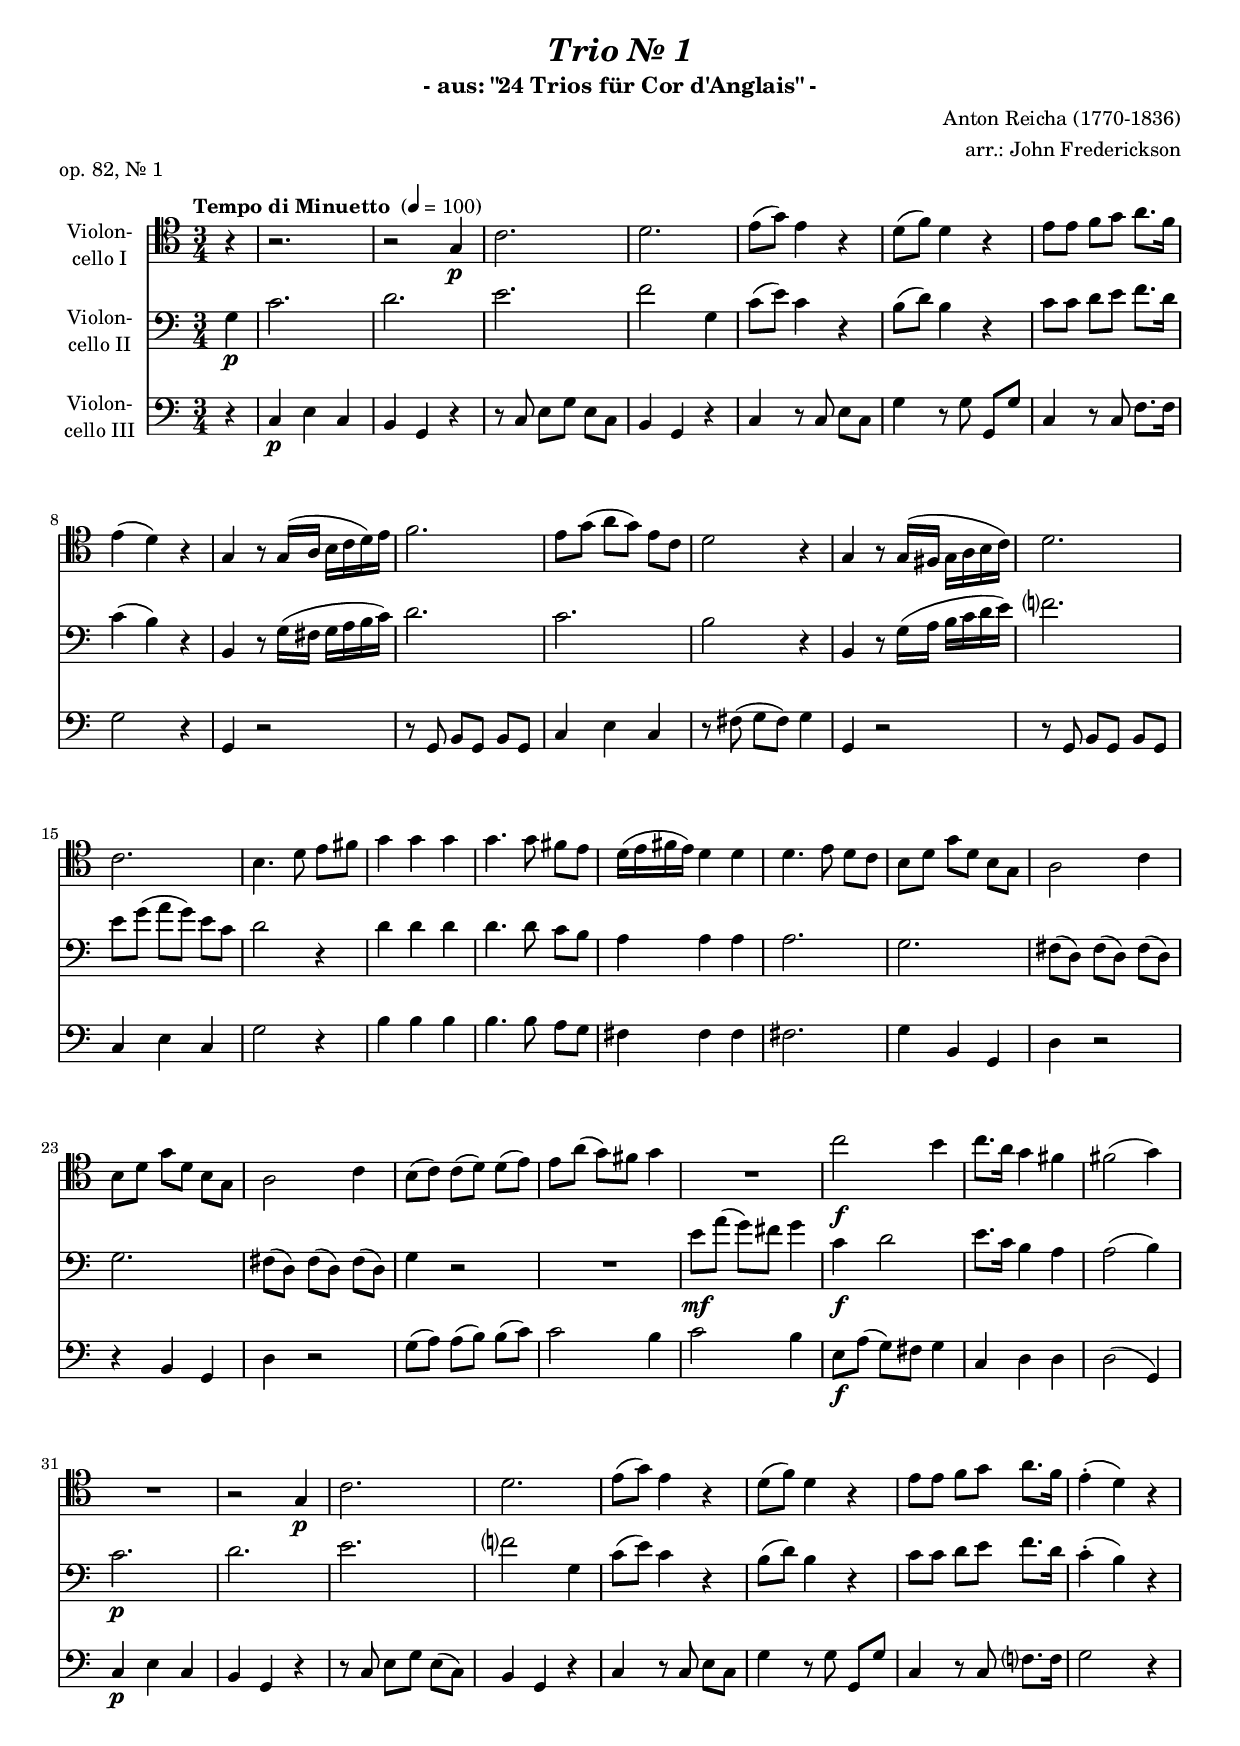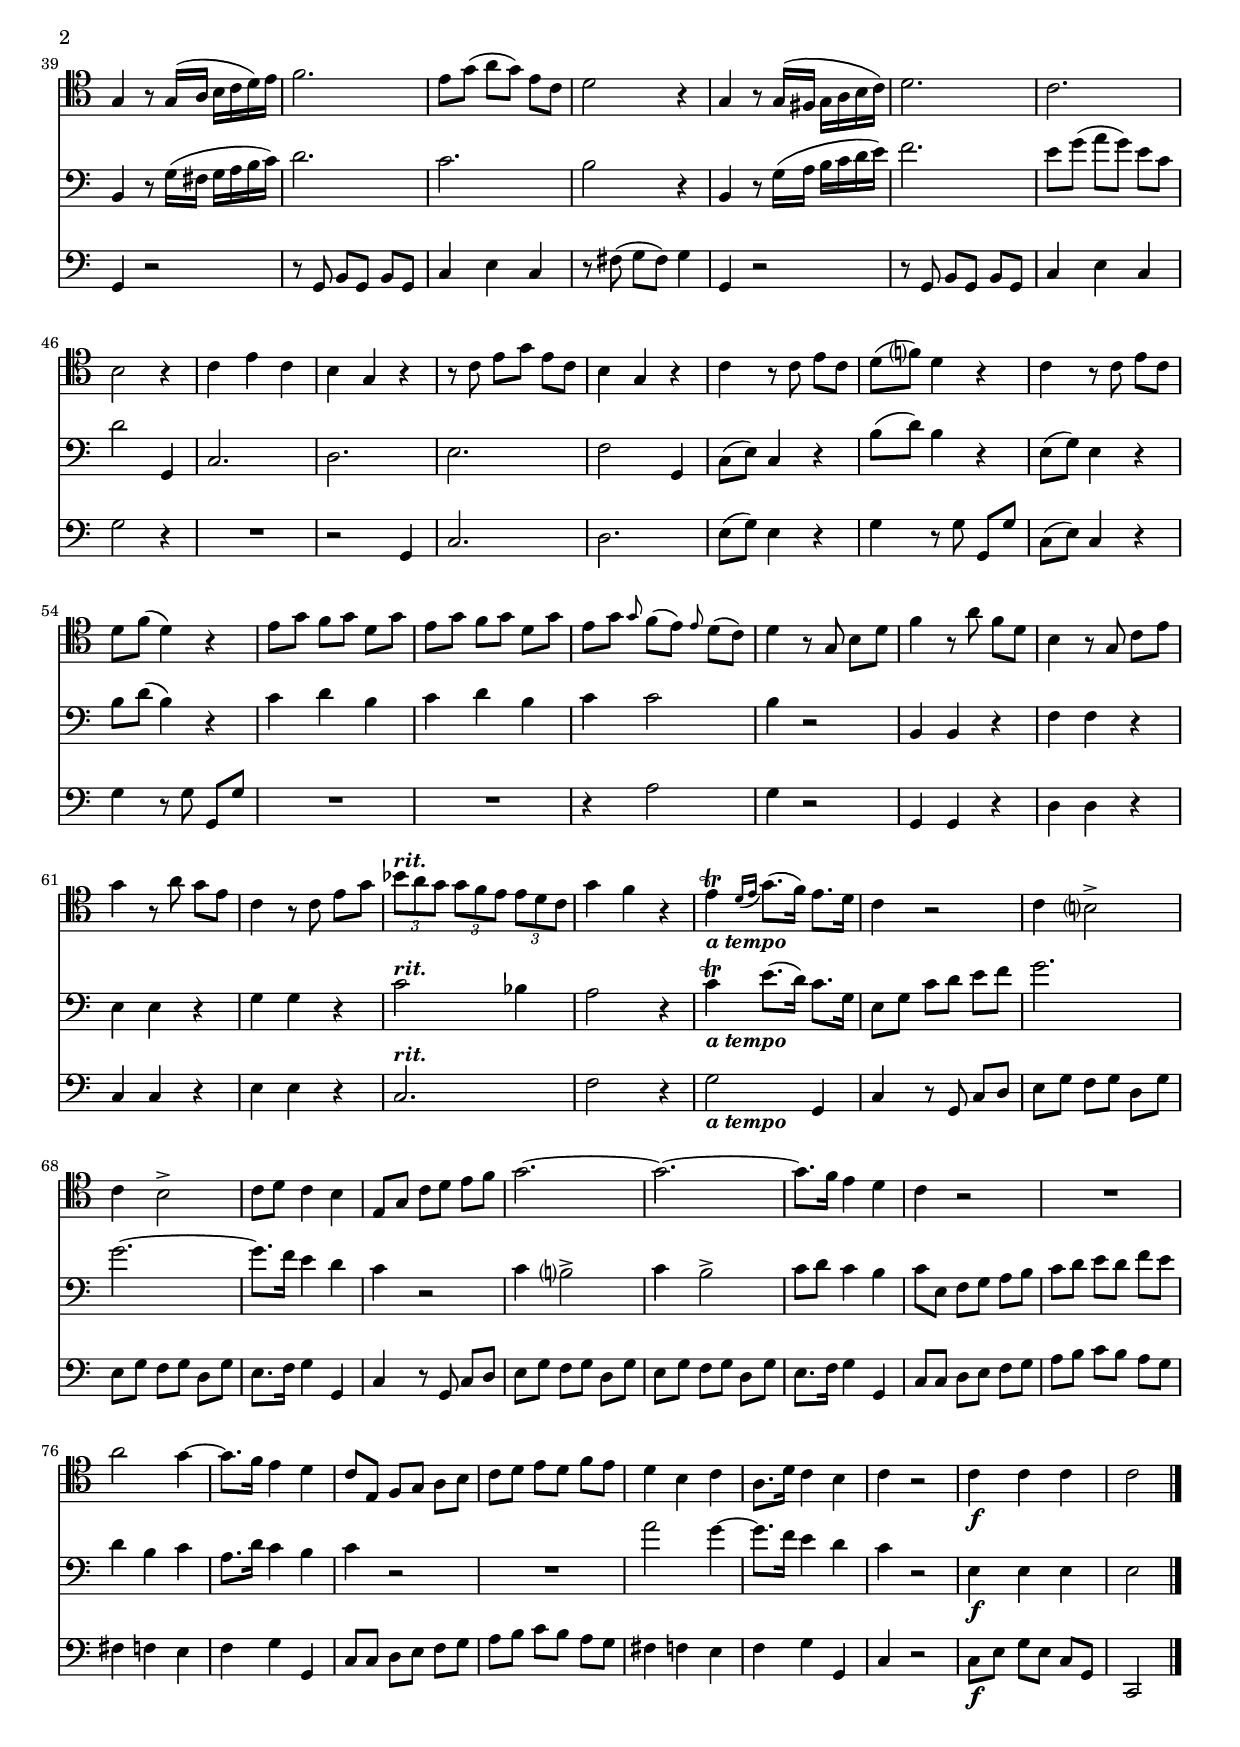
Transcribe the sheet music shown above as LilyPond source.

\version "2.14.2"
\include "deutsch.ly"

#(set-global-staff-size 17.5)

\header {
  title     = \markup \bold \italic "Trio Nr. 1"
  subtitle  = "- aus: \"24 Trios für Cor d'Anglais\" -"
  composer  = "Anton Reicha (1770-1836)"
  arranger  = "arr.: John Frederickson"
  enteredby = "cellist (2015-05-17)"
  piece     = "op. 82, Nr. 1"
}

voiceconsts = {
  \key c \major
  \clef "bass"
  \time 3/4
  \tempo "Tempo di Minuetto " 4=100
  \numericTimeSignature
  \compressFullBarRests
  \set tupletSpannerDuration = #(ly:make-moment 1 4)
  % Set default beaming for all staves
  \set Timing.beamExceptions = #'()
  \set Timing.baseMoment     = #(ly:make-moment 1 4)
  \set Timing.beatStructure  = #'(1 1 1)
}

mist = "string ensemble 1"
miba = "drawbar organ"
%mist = "church organ"
%miba = "church organ"

atp = \markup \bold \italic "a tempo"
rit = \markup \bold \italic "rit."

va = \relative c'' {
  \voiceconsts
  \clef "tenor"
  
  \partial 4
  r4
  r2.
  r2 g4\p
  c2.
  d
  e8( g) e4 r
  d8( f) d4 r
  e8 e f g a8. f16
  e4( d) r

  g, r8 g16( a h c d) e
  f2.
  e8 g( a g) e c
  d2 r4
  g,4 r8 g16( fis g a h c)
  d2.
  c

  h4. d8 e fis
  g4 g g
  g4. g8 fis e
  d16( e fis e) d4 d
  d4. e8 d c
  h d g d h g
  a2 c4

  h8 d g d h g
  a2 c4
  h8( c) c( d) d( e)
  e a( g) fis
  g4
  R2.
  c2\f h4
  c8. a16 g4 fis

  fis2( g4)
  R2.
  r2 g,4\p
  c2.
  d
  e8( g) e4 r
  d8( f) d4 r
  e8 e f g a8. f16

  e4(-. d) r
  g, r8 g16( a h c d) e
  f2.
  e8 g( a g) e c
  d2 r4
  g,4 r8 g16( fis g a h c)
  d2.
  
  c
  h2 r4
  c e c
  h g r
  r8 c e g e c
  h4 g r
  c r8 c e c
  d( f?) d4 r

  c r8 c e c
  d f( d4) r
  e8 g f g d g
  e g f g d g
  e g \grace g f( e) \grace e d( c)
  d4 r8 g, h d

  f4 r8 a f d
  h4 r8 g c e
  g4 r8 a g e
  c4 r8 c e g
  \times 2/3 { b^\rit a g g f e e d c }
  g'4 f r

  e\trill_\atp \appoggiatura { d16[ e] } g8.( f16) e8. d16
  c4 r2
  c4 h?2->
  c4 h2->
  c8 d c4 h
  e,8 g c d e f
  g2.~
  g~

  g8. f16 e4 d
  c r2
  R2.
  a'2 g4~
  g8. f16 e4 d
  c8 e, f g a h

  c d e d f e
  d4 h c
  a8. d16 c4 h
  c r2
  c4\f c c
  c2 \bar "|."
}

vb = \relative c'' {
  \voiceconsts

  \partial 4
  g4\p
  c2.
  d
  e
  f2 g,4
  c8( e) c4 r
  h8( d) h4 r
  c8 c d e f8. d16
  c4( h) r

  h, r8 g'16( fis g a h c)
  d2.
  c
  h2 r4
  h, r8 g'16( a h c d e)
  f?2.
  e8 g( a g) e c

  d2 r4
  d d d
  d4. d8 c h
  a4 a a
  a2.
  g
  fis8( d) fis( d) fis( d)
  g2.

  fis8( d) fis( d) fis( d)
  g4 r2
  R2.
  e'8\mf a( g) fis g4
  c,\f d2
  e8. c16 h4 a
  a2( h4)
  c2.\p

  d
  e
  f?2 g,4
  c8( e) c4 r
  h8( d) h4 r
  c8 c d e f8. d16
  c4(-. h) r

  h, r8 g'16( fis g a h c)
  d2.
  c
  h2 r4
  h, r8 g'16( a h c d e)
  f2.
  e8 g( a g) e c

  d2 g,,4
  c2.
  d
  e
  f2 g,4
  c8( e) c4 r
  h'8( d) h4 r
  e,8( g) e4 r
  h'8 d( h4) r

  c d h
  c d h
  c c2
  h4 r2
  h,4 h r
  f' f r
  e e r
  g g r

  c2^\rit b4
  a2 r4
  c\trill_\atp e8.( d16) c8. g16
  e8 g c d e f
  g2.
  g~
  g8. f16 e4 d
  c r2

  c4 h?2->
  c4 h2->
  c8 d c4 h
  c8 e, f g a h
  c d e d f e
  d4 h c
  a8. d16 c4 h

  c r2
  R2.
  a'2 g4~
  g8. f16 e4 d
  c r2
  e,4\f e e
  e2 \bar "|."
}

vc = \relative c' {
  \voiceconsts

  \partial 4
  r4
  c\p e c
  h g r
  r8 c e g e c
  h4 g r
  c r8 c e c
  g'4 r8 g g, g'

  c,4 r8 c f8. f16
  g2 r4
  g, r2
  r8 g h g h g
  c4 e c
  r8 fis( g fis) g4
  g, r2

  r8 g h g h g
  c4 e c
  g'2 r4
  h h h
  h4. h8 a g
  fis4 fis fis
  fis2.
  g4 h, g

  d' r2
  r4 h g
  d' r2
  g8( a) a( h) h( c)
  c2 h4
  c2 h4
  e,8\f a( g) fis g4
  c, d d

  d2( g,4)
  c\p e c
  h g r
  r8 c e g e( c)
  h4 g r
  c r8 c e c
  g'4 r8 g g, g'

  c,4 r8 c f?8. f16
  g2 r4
  g, r2
  r8 g h g h g
  c4 e c
  r8 fis( g fis) g4
  g, r2

  r8 g h g h g
  c4 e c
  g'2 r4
  R2.
  r2 g,4
  c2.
  d

  e8( g) e4 r
  g r8 g g, g'
  c,( e) c4 r
  g' r8 g g, g'
  R2.*2

  r4 a2
  g4 r2
  g,4 g r
  d' d r
  c c r
  e e r
  c2.^\rit
  f2 r4

  g2_\atp g,4
  c r8 g c d
  e g f g d g
  e g f g d g
  e8. f16 g4 g,
  c r8 g c d

  e g f g d g
  e g f g d g
  e8. f16 g4 g,
  c8 c d e f g
  a h c h a g
  fis4 f e

  f g g,
  c8 c d e f g
  a h c h a g
  fis4 f e

  f g g,
  c r2
  c8\f e g e c g
  c,2 \bar "|."
}


music = <<
      \new Staff {
        \set Staff.midiInstrument = \mist
        \set Staff.instrumentName = \markup \center-column { "Violon-" "cello I" }
        \transpose c c, { \va }
      }

      \new Staff {
        \set Staff.midiInstrument = \mist
        \set Staff.instrumentName = \markup \center-column { "Violon-" "cello II" }
        \transpose c c, { \vb }
      }

      \new Staff {
        \set Staff.midiInstrument = \miba
        \set Staff.instrumentName = \markup \center-column { "Violon-" "cello III" }
        \transpose c c, { \vc }
      }
>>

\book {
  \score {
   \music
    \layout {}
  }

  \score {
    \unfoldRepeats \music

    \midi {
      \context {
        \Score
      }
    }
  }
}
